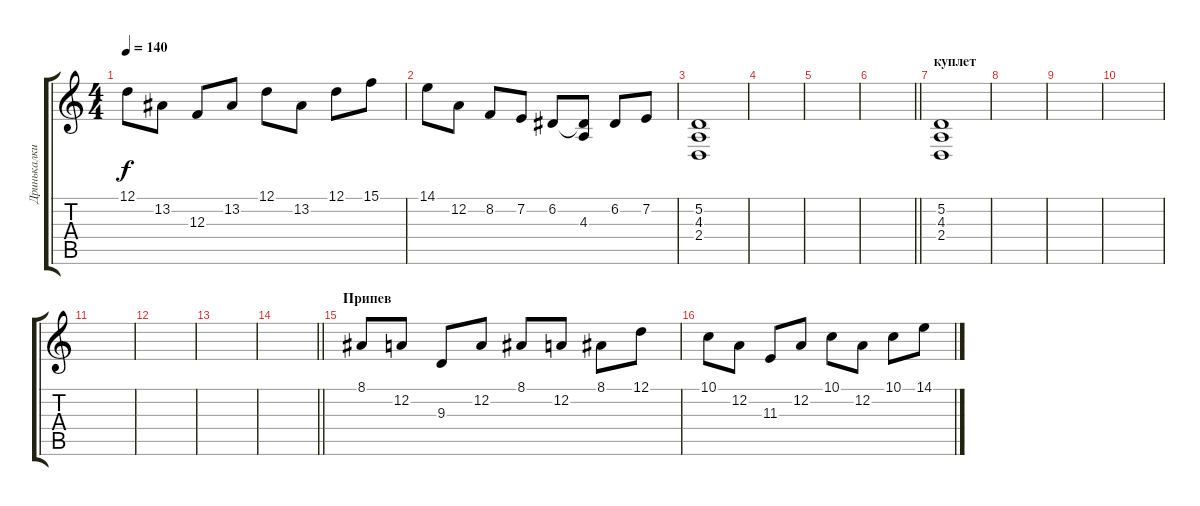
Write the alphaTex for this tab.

\track ("Дринькалки" "Дринькалки") {instrument harpsichord}
\staff {score tabs}
\tuning (D4 A3 F3 C3 G2 D2) {hide}
\ts (4 4)
\tempo 140
\clef g2
\ks c
12.1.8{dy f} 13.2.8 12.3.8 13.2.8 12.1.8 13.2.8 12.1.8 15.1.8 |
14.1.8 12.2.8 8.2.8 7.2.8 6.2.8 (6.2{t} 4.3).8 6.2.8 7.2.8 |
(5.2 4.3 2.4).1 |
|
|
\barLineRight lightlight
|
\section ("" "куплет")
(5.2 4.3 2.4).1 |
|
|
|
|
|
|
\barLineRight lightlight
|
\section ("" "Припев")
8.1.8 12.2.8 9.3.8 12.2.8 8.1.8 12.2.8 8.1.8 12.1.8 |
10.1.8 12.2.8 11.3.8 12.2.8 10.1.8 12.2.8 10.1.8 14.1.8
